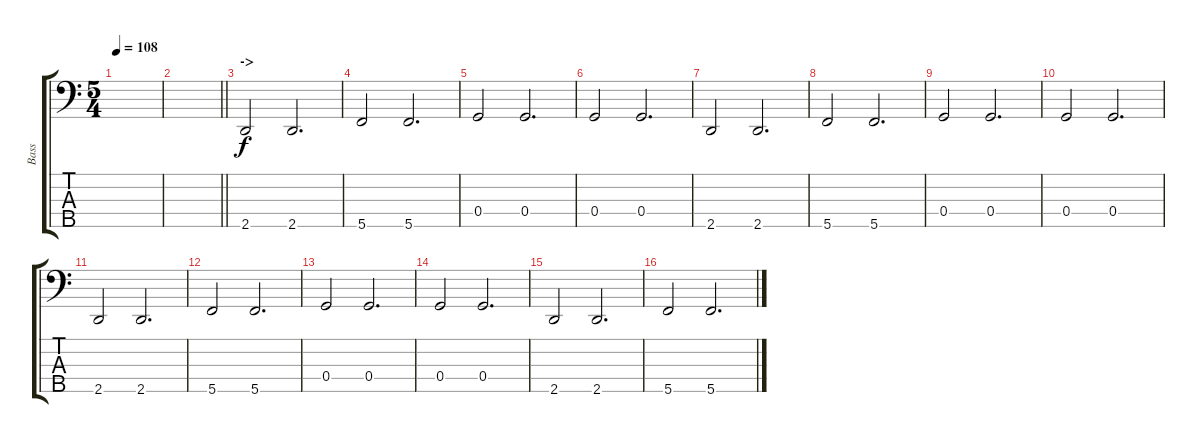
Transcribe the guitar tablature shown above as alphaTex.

\track ("Bass" "Bass") {instrument electricbassfinger}
\staff {score tabs}
\tuning (E3 A2 D2 G1 C1) {hide}
\ts (5 4)
\tempo 108
\clef f4
\ks c
|
\barLineRight lightlight
|
\section ("" "->")
2.5.2 2.5.2{d} |
5.5.2 5.5.2{d} |
0.4.2 0.4.2{d} |
0.4.2 0.4.2{d} |
2.5.2 2.5.2{d} |
5.5.2 5.5.2{d} |
0.4.2 0.4.2{d} |
0.4.2 0.4.2{d} |
2.5.2 2.5.2{d} |
5.5.2 5.5.2{d} |
0.4.2 0.4.2{d} |
0.4.2 0.4.2{d} |
2.5.2 2.5.2{d} |
5.5.2 5.5.2{d}
